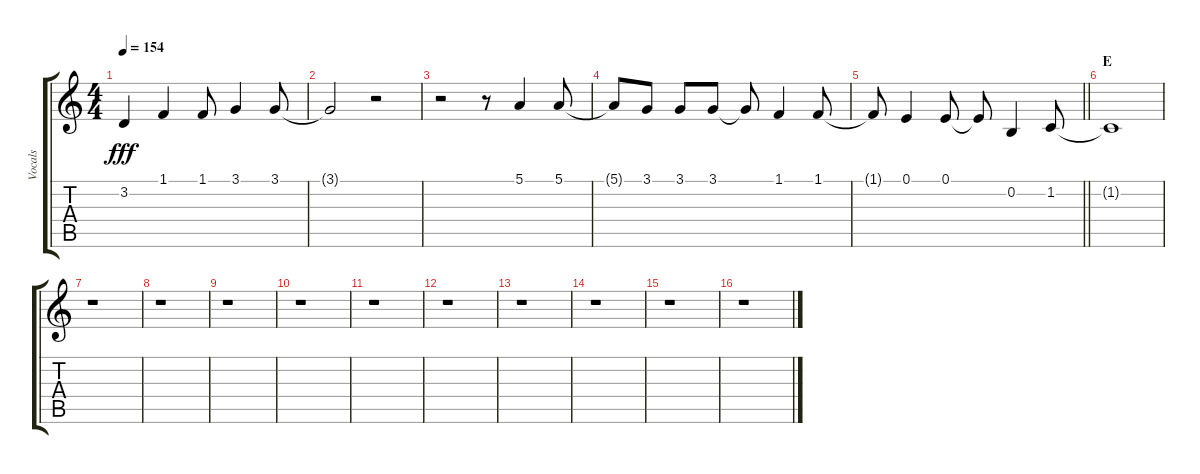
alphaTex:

\track ("Vocals" "Vocals") {instrument voiceoohs}
\staff {score tabs}
\tuning (E4 B3 G3 D3 A2 E2) {hide}
\ts (4 4)
\tempo 154
\clef g2
\ks c
3.2{t}.4{dy fff} 1.1.4 1.1.8 3.1.4 3.1.8 |
3.1{t}.2 r.2 |
r.2 r.8 5.1.4 5.1.8 |
5.1{t}.8 3.1.8 3.1.8 3.1.8 3.1{t}.8 1.1.4 1.1.8 |
\barLineRight lightlight
1.1{t}.8 0.1.4 0.1.8 0.1{t}.8 0.2.4 1.2.8 |
\section ("" "E")
1.2{t}.1 |
r.1 |
r.1 |
r.1 |
r.1 |
r.1 |
r.1 |
r.1 |
r.1 |
r.1 |
r.1
